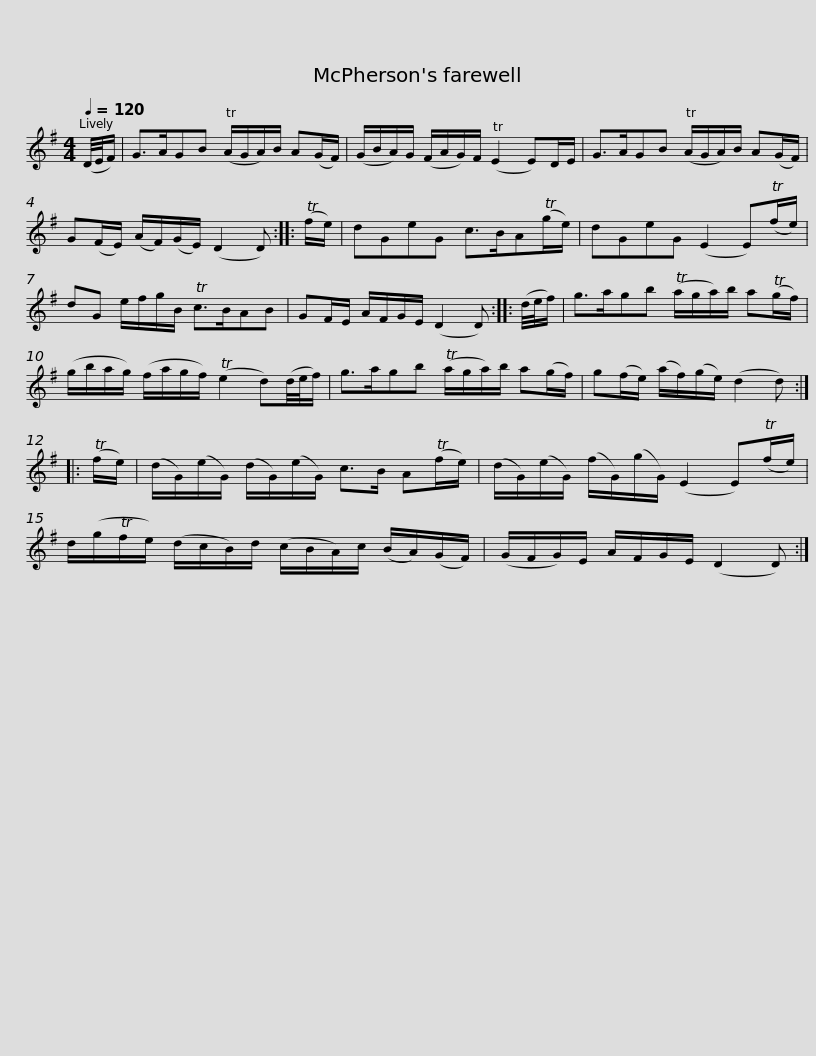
X:1
L:1/8
Q:1/4=120
M:4/4
I:linebreak $
K:G
V:1 treble
V:1
 (D/4E/4F/) | G>AGB (TA/G/A/)B/ A(G/F/) | (G/B/A/)G/ (F/A/G/)F/ (TE2 E)D/E/ | G>AGB (TA/G/A/)B/ A(G/F/) |$ G(F/E/) (A/F/)(G/E/) (D2 D) :: %5
 (Tf/e/) | dGeG c>BA(Tg/e/) | dGeG (E2 E)(Tf/e/) | dG e/f/g/B/ Tc>BAB |$ GF/E/ A/F/G/E/ (D2 D) :: %10
 (d/4e/4f/) | g>agb (Ta/g/a/)b/ a(Tg/f/) | (g/b/a/g/) (f/a/g/f/) (Te2 d)(d/4e/4f/) |$ g>agb (Ta/g/a/)b/ a(g/f/) | g(f/e/) (a/f/)(g/e/) (d2 d) :: %15
 (Tf/e/) | (d/G/)(e/G/) (d/G/)(e/G/) c>B A(Tf/e/) |$ (d/G/)(e/G/) (f/G/)(g/G/) (E2 E)(Tf/e/) | d/(g/Tf/e/) (d/c/B/)d/ (c/B/A/)c/ (B/A/)(G/F/) | (G/F/G/)E/ A/F/G/E/ (D2 D) :| %20
